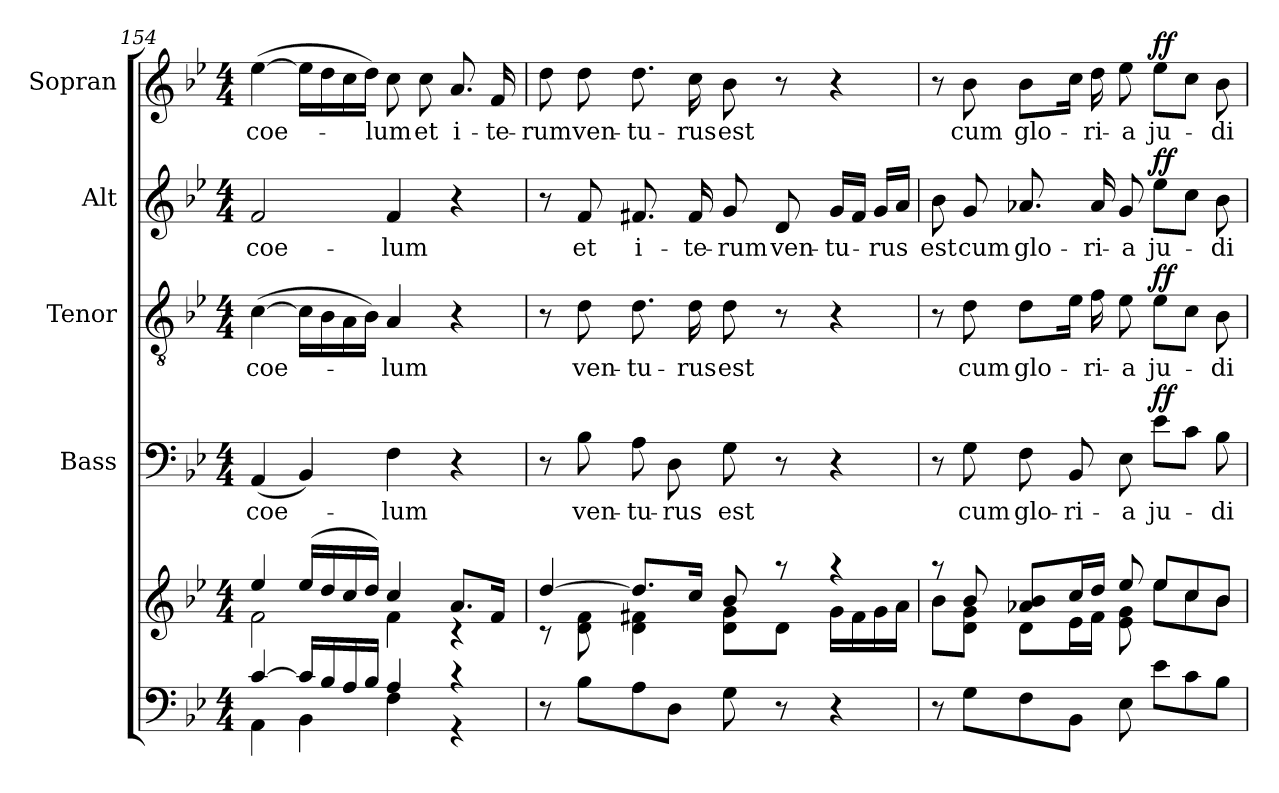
**kern	**kern	**kern	**text	**dynam	**kern	**text	**dynam	**kern	**text	**dynam	**kern	**text	**dynam
*part5	*part5	*part4	*part4	*part4	*part3	*part3	*part3	*part2	*part2	*part2	*part1	*part1	*part1
*staff6	*staff5	*staff4	*staff4	*staff4	*staff3	*staff3	*staff3	*staff2	*staff2	*staff2	*staff1	*staff1	*staff1
*	*	*I"Bass	*	*	*I"Tenor	*	*	*I"Alt	*	*	*I"Sopran	*	*
*	*	*I'B.	*	*	*I'T.	*	*	*I'A.	*	*	*I'S.	*	*
!!LO:PB:g=z
*clefF4	*clefG2	*clefF4	*	*	*clefGv2	*	*	*clefG2	*	*	*clefG2	*	*
*k[b-e-]	*k[b-e-]	*k[b-e-]	*	*	*k[b-e-]	*	*	*k[b-e-]	*	*	*k[b-e-]	*	*
*B-:	*B-:	*B-:	*	*	*B-:	*	*	*B-:	*	*	*B-:	*	*
*M4/4	*M4/4	*M4/4	*	*	*M4/4	*	*	*M4/4	*	*	*M4/4	*	*
=154	=154	=154	=154	=154	=154	=154	=154	=154	=154	=154	=154	=154	=154
*^	*^	*	*	*	*	*	*	*	*	*	*	*	*
!	!	!	!	!	!LO:LY:b	!	!	!LO:LY:b	!	!	!LO:LY:b	!	!	!LO:LY:b	!
[>4c/	4AA\	4ee-/	2f\	(<4AA/	coe-	.	(>[4c\	coe-	.	2f/	coe-	.	(>[4ee-\	coe-	.
16c/LL]	4BB-\	(>16ee-/LL	.	4BB-/)	.	.	16c\LL]	.	.	.	.	.	16ee-\LL]	.	.
16B-/	.	16dd/	.	.	.	.	16B-\	.	.	.	.	.	16dd\	.	.
16A/	.	16cc/	.	.	.	.	16A\	.	.	.	.	.	16cc\	.	.
16B-/JJ	.	16dd/JJ)	.	.	.	.	16B-\JJ)	.	.	.	.	.	16dd\JJ)	.	.
!	!	!	!	!	!LO:LY:b	!	!	!LO:LY:b	!	!	!LO:LY:b	!	!	!LO:LY:b	!
4A/	4F\	4cc/	4f\	4F\	-lum	.	4A/	-lum	.	4f/	-lum	.	8cc\	-lum	.
!	!	!	!	!	!	!	!	!	!	!	!	!	!	!LO:LY:b	!
.	.	.	.	.	.	.	.	.	.	.	.	.	8cc\	et	.
!	!	!	!	!	!	!	!	!	!	!	!	!	!	!LO:LY:b	!
4r	4r	8.a/L	4rc	4r	.	.	4r	.	.	4r	.	.	8.a/	i-	.
!	!	!	!	!	!	!	!	!	!	!	!	!	!	!LO:LY:b	!
.	.	16f/Jk	.	.	.	.	.	.	.	.	.	.	16f/	-te-	.
*v	*v	*	*	*	*	*	*	*	*	*	*	*	*	*	*
=155	=155	=155	=155	=155	=155	=155	=155	=155	=155	=155	=155	=155	=155	=155
!	!	!	!	!	!	!	!	!	!	!	!	!	!LO:LY:b	!
8r	[>4dd/	8rc	8r	.	.	8r	.	.	8r	.	.	8dd\	-rum	.
!	!	!	!	!LO:LY:b	!	!	!LO:LY:b	!	!	!LO:LY:b	!	!	!LO:LY:b	!
8B-\L	.	8d\ 8f\	8B-\	ven-	.	8d\	ven-	.	8f/	et	.	8dd\	ven-	.
!	!	!	!	!LO:LY:b	!	!	!LO:LY:b	!	!	!LO:LY:b	!	!	!LO:LY:b	!
8A\	8.dd/L]	4d\ 4f#X\	8A\	-tu-	.	8.d\	-tu-	.	8.f#X/	i-	.	8.dd\	-tu-	.
!	!	!	!	!LO:LY:b	!	!	!	!	!	!	!	!	!	!
8D\J	.	.	8D\	-rus	.	.	.	.	.	.	.	.	.	.
!	!	!	!	!	!	!	!LO:LY:b	!	!	!LO:LY:b	!	!	!LO:LY:b	!
.	16cc/Jk	.	.	.	.	16d\	-rus	.	16f#/	-te-	.	16cc\	-rus	.
!	!	!	!	!LO:LY:b	!	!	!LO:LY:b	!	!	!LO:LY:b	!	!	!LO:LY:b	!
8G\	8b-/	8d\ 8g\L	8G\	est	.	8d\	est	.	8g/	-rum	.	8b-\	est	.
!	!	!	!	!	!	!	!	!	!	!LO:LY:b	!	!	!	!
8r	8raa	8d\J	8r	.	.	8r	.	.	8d/	ven-	.	8r	.	.
!	!	!	!	!	!	!	!	!	!	!LO:LY:b	!	!	!	!
4r	4raa	16g\LL	4r	.	.	4r	.	.	16g/LL	-tu-	.	4r	.	.
.	.	16f#\	.	.	.	.	.	.	16f#/JJ	.	.	.	.	.
!	!	!	!	!	!	!	!	!	!	!LO:LY:b	!	!	!	!
.	.	16g\	.	.	.	.	.	.	16g/LL	-rus	.	.	.	.
.	.	16a\JJ	.	.	.	.	.	.	16a/JJ	.	.	.	.	.
=156	=156	=156	=156	=156	=156	=156	=156	=156	=156	=156	=156	=156	=156	=156
!	!	!	!	!	!	!	!	!	!	!LO:LY:b	!	!	!	!
8r	8raa	8b-\L	8r	.	.	8r	.	.	8b-\	est	.	8r	.	.
!	!	!	!	!LO:LY:b	!	!	!LO:LY:b	!	!	!LO:LY:b	!	!	!LO:LY:b	!
8G\L	8b-/	8d\ 8g\J	8G\	cum	.	8d\	cum	.	8g/	cum	.	8b-\	cum	.
!	!	!	!	!LO:LY:b	!	!	!LO:LY:b	!	!	!LO:LY:b	!	!	!LO:LY:b	!
8F\	8a-X/ 8b-/L	8d\L	8F\	glo-	.	8d\L	glo-	.	8.a-X/	glo-	.	8b-\L	glo-	.
!	!	!	!	!LO:LY:b	!	!	!	!	!	!	!	!	!	!
8BB-\J	16cc/L	16e-\L	8BB-/	-ri-	.	16e-\Jk	.	.	.	.	.	16cc\Jk	.	.
!	!	!	!	!	!	!	!LO:LY:b	!	!	!LO:LY:b	!	!	!LO:LY:b	!
.	16dd/JJ	16f\JJ	.	.	.	16f\	-ri-	.	16a-/	-ri-	.	16dd\	-ri-	.
!	!	!	!	!LO:LY:b	!	!	!LO:LY:b	!	!	!LO:LY:b	!	!	!LO:LY:b	!
8E-\	8ee-/	8e-\ 8g\	8E-\	-a	.	8e-\	-a	.	8g/	-a	.	8ee-\	-a	.
!	!	!	!	!LO:LY:b	!LO:DY:a	!	!LO:LY:b	!LO:DY:a	!	!LO:LY:b	!LO:DY:a	!	!LO:LY:b	!LO:DY:a
8e-\L	8ee-/L	8ee-\L	8e-\L	ju-	ff	8e-\L	ju-	ff	8ee-\L	ju-	ff	8ee-\L	ju-	ff
8c\	8cc/	8cc\	8c\J	.	.	8c\J	.	.	8cc\J	.	.	8cc\J	.	.
!	!	!	!	!LO:LY:b	!	!	!LO:LY:b	!	!	!LO:LY:b	!	!	!LO:LY:b	!
8B-\J	8b-/J	8b-\J	8B-\	-di-	.	8B-\	-di-	.	8b-\	-di-	.	8b-\	-di-	.
*	*v	*v	*	*	*	*	*	*	*	*	*	*	*	*
=	=	=	=	=	=	=	=	=	=	=	=	=	=
*-	*-	*-	*-	*-	*-	*-	*-	*-	*-	*-	*-	*-	*-
